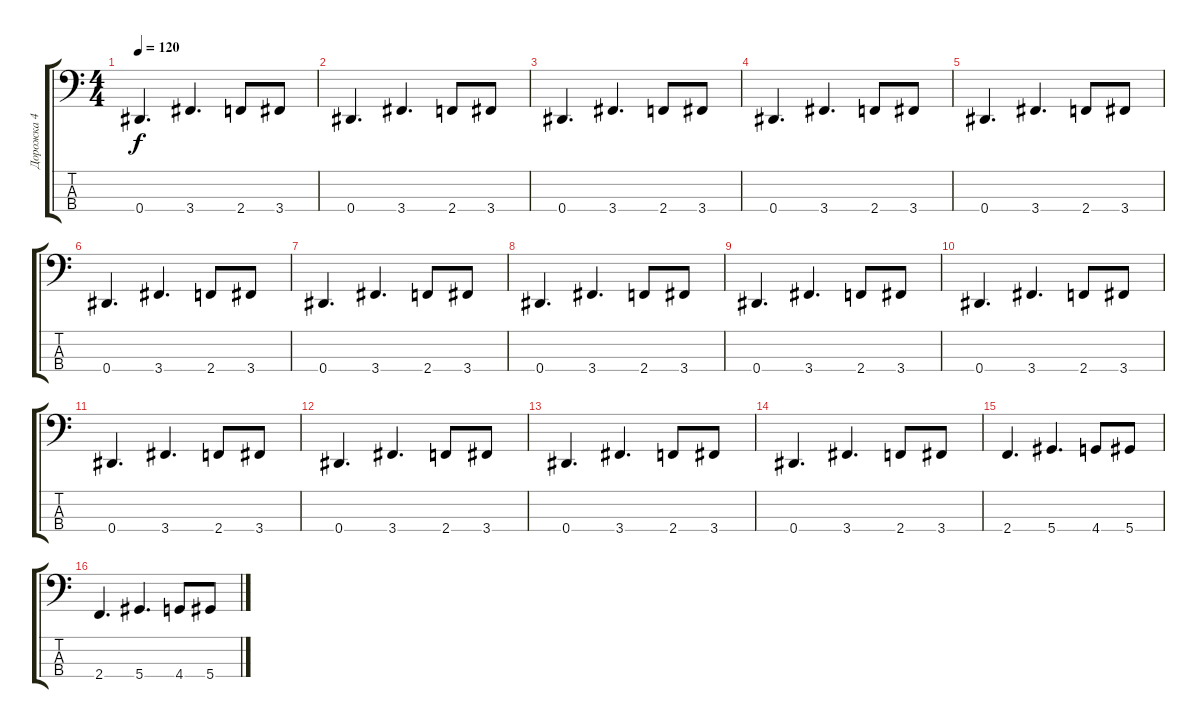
\track ("Дорожка 4" "Дорожка 4") {instrument electricbassfinger}
\staff {score tabs}
\tuning (Gb2 Db2 Ab1 Eb1) {hide}
\ts (4 4)
\tempo 120
\clef f4
\ks c
0.4.4{d dy f} 3.4.4{d} 2.4.8 3.4.8 |
0.4.4{d} 3.4.4{d} 2.4.8 3.4.8 |
0.4.4{d} 3.4.4{d} 2.4.8 3.4.8 |
0.4.4{d} 3.4.4{d} 2.4.8 3.4.8 |
0.4.4{d} 3.4.4{d} 2.4.8 3.4.8 |
0.4.4{d} 3.4.4{d} 2.4.8 3.4.8 |
0.4.4{d} 3.4.4{d} 2.4.8 3.4.8 |
0.4.4{d} 3.4.4{d} 2.4.8 3.4.8 |
0.4.4{d} 3.4.4{d} 2.4.8 3.4.8 |
0.4.4{d} 3.4.4{d} 2.4.8 3.4.8 |
0.4.4{d} 3.4.4{d} 2.4.8 3.4.8 |
0.4.4{d} 3.4.4{d} 2.4.8 3.4.8 |
0.4.4{d} 3.4.4{d} 2.4.8 3.4.8 |
0.4.4{d} 3.4.4{d} 2.4.8 3.4.8 |
2.4.4{d} 5.4.4{d} 4.4.8 5.4.8 |
2.4.4{d} 5.4.4{d} 4.4.8 5.4.8
